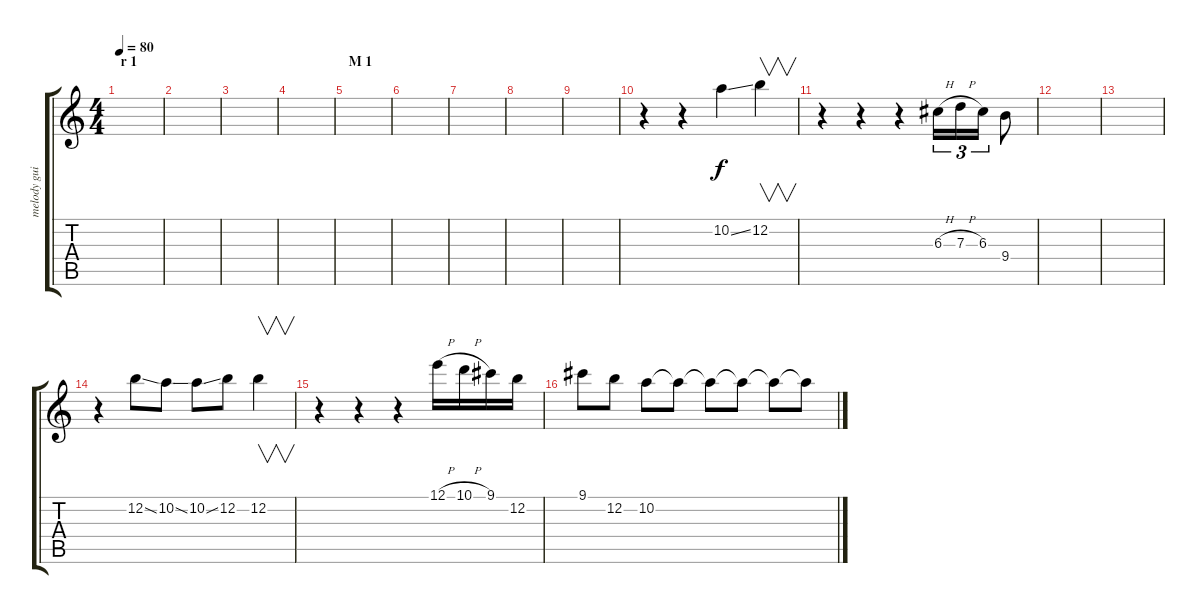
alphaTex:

\track ("melody guitar 2" "melody gui") {instrument acousticguitarnylon}
\staff {score tabs}
\tuning (E4 B3 G3 D3 A2 E2) {hide}
\ts (4 4)
\section ("" "r 1")
\tempo 80
\clef g2
\ks c
|
|
|
|
\section ("" "M 1")
|
|
|
|
|
r.4 r.4 10.2{ss}.4 12.2.4{v} |
r.4 r.4 r.4 6.3{h}.16{tu (3 2)} 7.3{h}.16{tu (3 2)} 6.3.16{tu (3 2)} 9.4.8 |
|
|
r.4 12.2{ss}.8 10.2{ss}.8 10.2{ss}.8 12.2.8 12.2.4{v} |
r.4 r.4 r.4 12.1{h}.16 10.1{h}.16 9.1.16 12.2.16 |
9.1.8 12.2.8 10.2.8 10.2{t}.8 10.2{t}.8 10.2{t}.8 10.2{t}.8 10.2{t}.8
